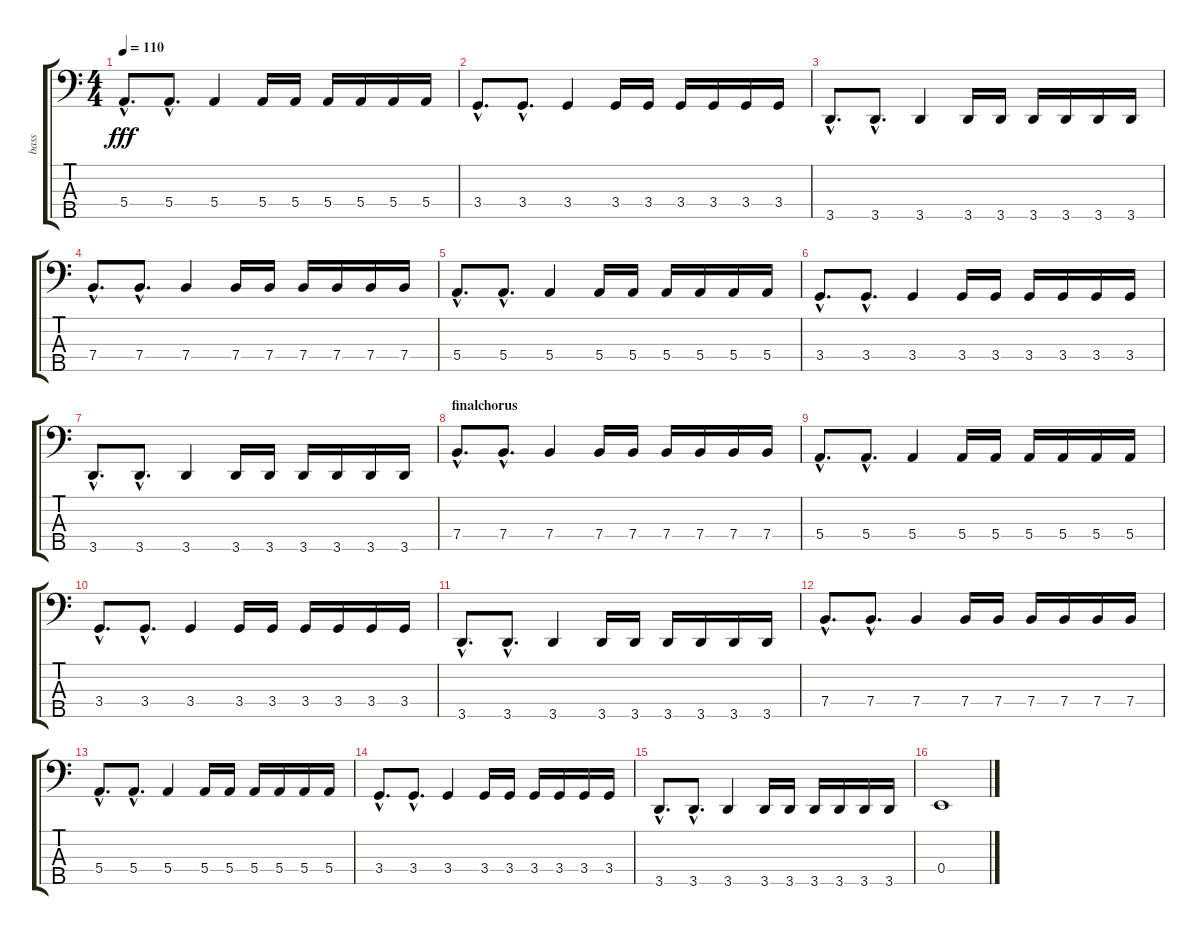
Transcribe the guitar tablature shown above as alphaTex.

\track ("bass" "bass") {instrument electricbassfinger}
\staff {score tabs}
\tuning (G2 D2 A1 E1 B0) {hide}
\ts (4 4)
\tempo 110
\clef f4
\ks c
5.4{hac}.8{d dy fff} 5.4{hac}.8{d} 5.4.4 5.4.16 5.4.16 5.4.16 5.4.16 5.4.16 5.4.16 |
3.4{hac}.8{d} 3.4{hac}.8{d} 3.4.4 3.4.16 3.4.16 3.4.16 3.4.16 3.4.16 3.4.16 |
3.5{hac}.8{d} 3.5{hac}.8{d} 3.5.4 3.5.16 3.5.16 3.5.16 3.5.16 3.5.16 3.5.16 |
7.4{hac}.8{d} 7.4{hac}.8{d} 7.4.4 7.4.16 7.4.16 7.4.16 7.4.16 7.4.16 7.4.16 |
5.4{hac}.8{d} 5.4{hac}.8{d} 5.4.4 5.4.16 5.4.16 5.4.16 5.4.16 5.4.16 5.4.16 |
3.4{hac}.8{d} 3.4{hac}.8{d} 3.4.4 3.4.16 3.4.16 3.4.16 3.4.16 3.4.16 3.4.16 |
3.5{hac}.8{d} 3.5{hac}.8{d} 3.5.4 3.5.16 3.5.16 3.5.16 3.5.16 3.5.16 3.5.16 |
\section ("" "finalchorus")
7.4{hac}.8{d} 7.4{hac}.8{d} 7.4.4 7.4.16 7.4.16 7.4.16 7.4.16 7.4.16 7.4.16 |
5.4{hac}.8{d} 5.4{hac}.8{d} 5.4.4 5.4.16 5.4.16 5.4.16 5.4.16 5.4.16 5.4.16 |
3.4{hac}.8{d} 3.4{hac}.8{d} 3.4.4 3.4.16 3.4.16 3.4.16 3.4.16 3.4.16 3.4.16 |
3.5{hac}.8{d} 3.5{hac}.8{d} 3.5.4 3.5.16 3.5.16 3.5.16 3.5.16 3.5.16 3.5.16 |
7.4{hac}.8{d} 7.4{hac}.8{d} 7.4.4 7.4.16 7.4.16 7.4.16 7.4.16 7.4.16 7.4.16 |
5.4{hac}.8{d} 5.4{hac}.8{d} 5.4.4 5.4.16 5.4.16 5.4.16 5.4.16 5.4.16 5.4.16 |
3.4{hac}.8{d} 3.4{hac}.8{d} 3.4.4 3.4.16 3.4.16 3.4.16 3.4.16 3.4.16 3.4.16 |
3.5{hac}.8{d} 3.5{hac}.8{d} 3.5.4 3.5.16 3.5.16 3.5.16 3.5.16 3.5.16 3.5.16 |
0.4.1
